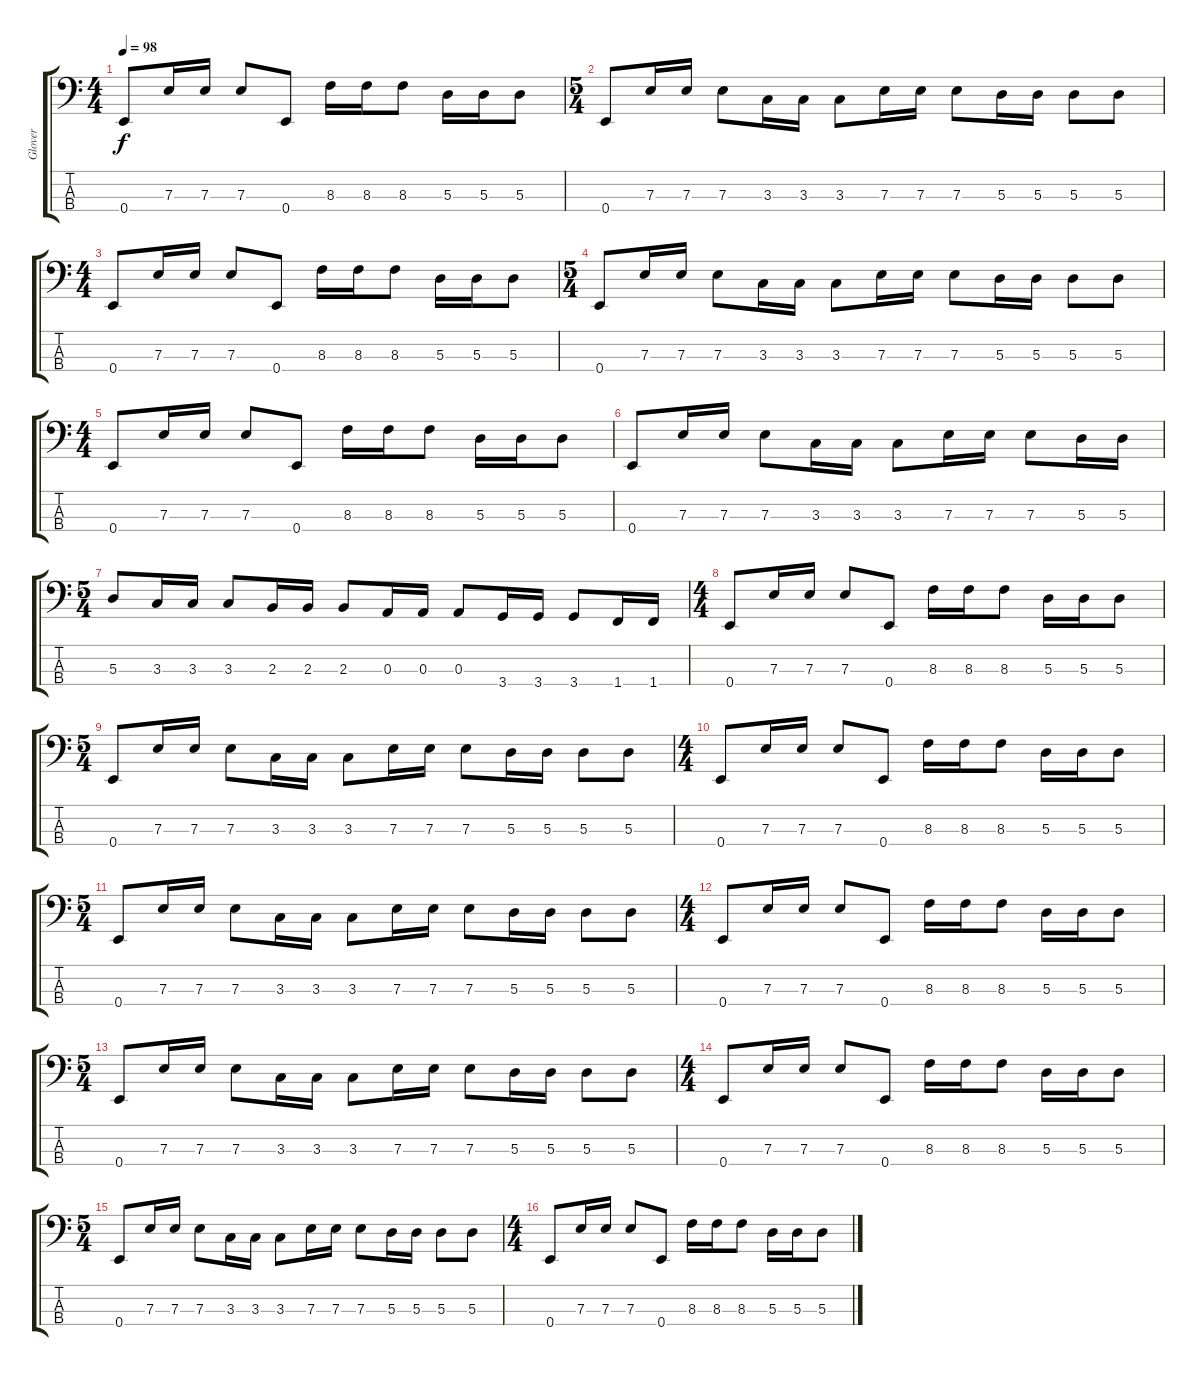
\track ("Glover" "Glover") {instrument electricbasspick}
\staff {score tabs}
\tuning (G2 D2 A1 E1) {hide}
\ts (4 4)
\tempo 98
\clef f4
\ks c
0.4.8{dy f} 7.3.16 7.3.16 7.3.8 0.4.8 8.3.16 8.3.16 8.3.8 5.3.16 5.3.16 5.3.8 |
\ts (5 4)
0.4.8 7.3.16 7.3.16 7.3.8 3.3.16 3.3.16 3.3.8 7.3.16 7.3.16 7.3.8 5.3.16 5.3.16 5.3.8 5.3.8 |
\ts (4 4)
0.4.8 7.3.16 7.3.16 7.3.8 0.4.8 8.3.16 8.3.16 8.3.8 5.3.16 5.3.16 5.3.8 |
\ts (5 4)
0.4.8 7.3.16 7.3.16 7.3.8 3.3.16 3.3.16 3.3.8 7.3.16 7.3.16 7.3.8 5.3.16 5.3.16 5.3.8 5.3.8 |
\ts (4 4)
0.4.8 7.3.16 7.3.16 7.3.8 0.4.8 8.3.16 8.3.16 8.3.8 5.3.16 5.3.16 5.3.8 |
0.4.8 7.3.16 7.3.16 7.3.8 3.3.16 3.3.16 3.3.8 7.3.16 7.3.16 7.3.8 5.3.16 5.3.16 |
\ts (5 4)
5.3.8 3.3.16 3.3.16 3.3.8 2.3.16 2.3.16 2.3.8 0.3.16 0.3.16 0.3.8 3.4.16 3.4.16 3.4.8 1.4.16 1.4.16 |
\ts (4 4)
0.4.8 7.3.16 7.3.16 7.3.8 0.4.8 8.3.16 8.3.16 8.3.8 5.3.16 5.3.16 5.3.8 |
\ts (5 4)
0.4.8 7.3.16 7.3.16 7.3.8 3.3.16 3.3.16 3.3.8 7.3.16 7.3.16 7.3.8 5.3.16 5.3.16 5.3.8 5.3.8 |
\ts (4 4)
0.4.8 7.3.16 7.3.16 7.3.8 0.4.8 8.3.16 8.3.16 8.3.8 5.3.16 5.3.16 5.3.8 |
\ts (5 4)
0.4.8 7.3.16 7.3.16 7.3.8 3.3.16 3.3.16 3.3.8 7.3.16 7.3.16 7.3.8 5.3.16 5.3.16 5.3.8 5.3.8 |
\ts (4 4)
0.4.8 7.3.16 7.3.16 7.3.8 0.4.8 8.3.16 8.3.16 8.3.8 5.3.16 5.3.16 5.3.8 |
\ts (5 4)
0.4.8 7.3.16 7.3.16 7.3.8 3.3.16 3.3.16 3.3.8 7.3.16 7.3.16 7.3.8 5.3.16 5.3.16 5.3.8 5.3.8 |
\ts (4 4)
0.4.8 7.3.16 7.3.16 7.3.8 0.4.8 8.3.16 8.3.16 8.3.8 5.3.16 5.3.16 5.3.8 |
\ts (5 4)
0.4.8 7.3.16 7.3.16 7.3.8 3.3.16 3.3.16 3.3.8 7.3.16 7.3.16 7.3.8 5.3.16 5.3.16 5.3.8 5.3.8 |
\ts (4 4)
0.4.8 7.3.16 7.3.16 7.3.8 0.4.8 8.3.16 8.3.16 8.3.8 5.3.16 5.3.16 5.3.8
